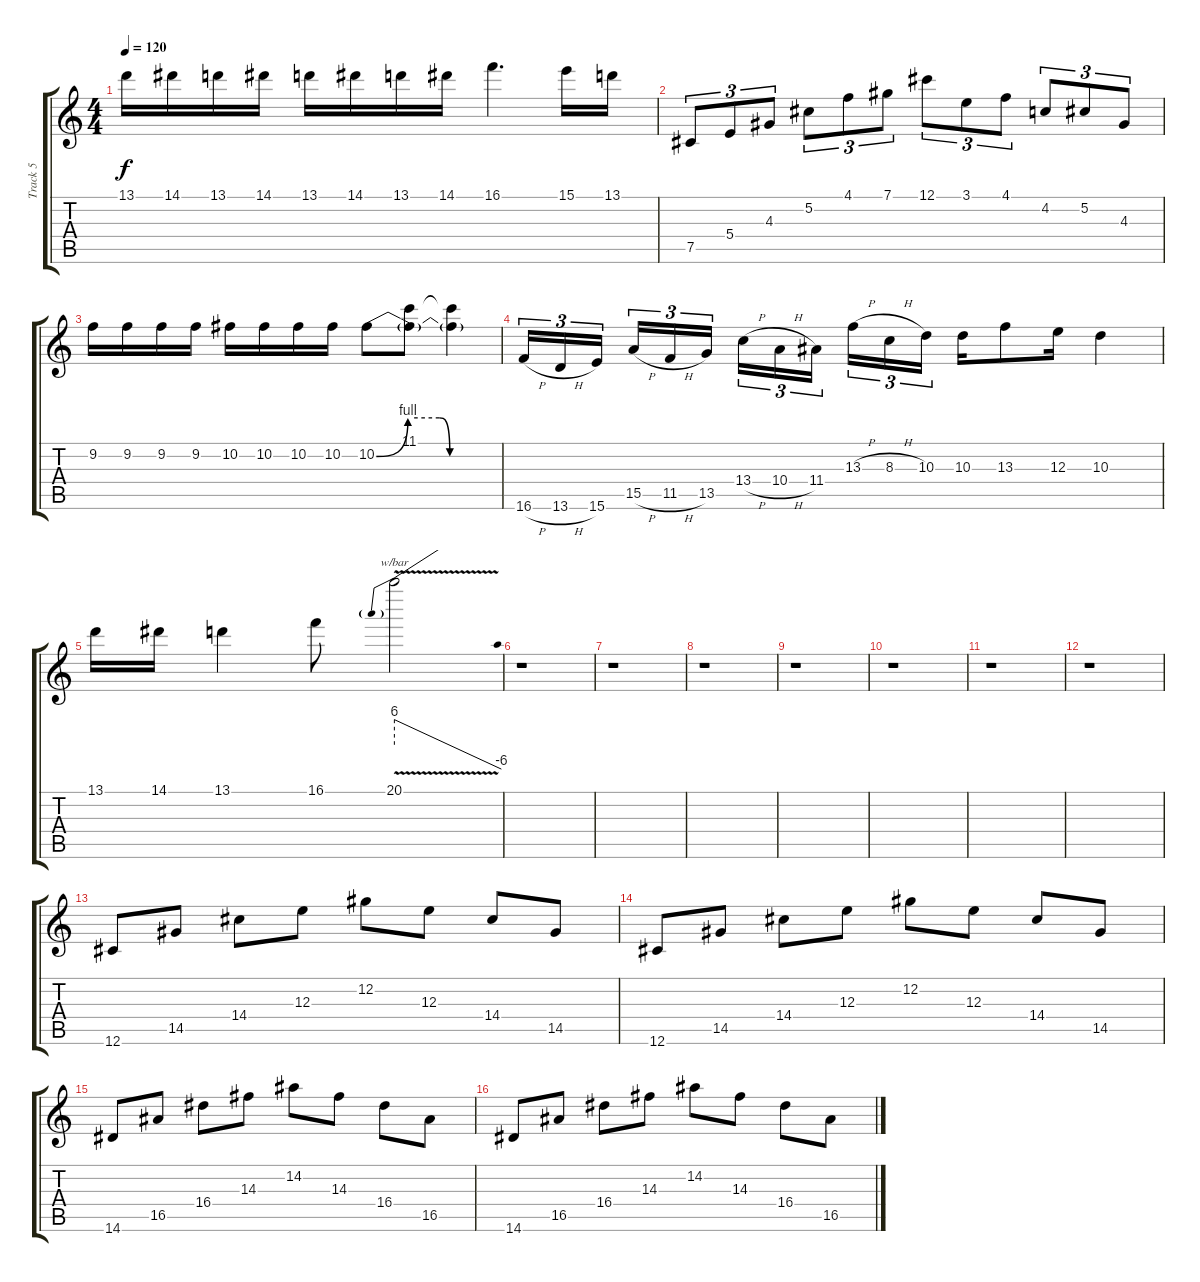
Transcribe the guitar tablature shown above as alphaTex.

\track ("Track 5" "Track 5") {instrument distortionguitar}
\staff {score tabs}
\tuning (Db4 Ab3 E3 B2 Gb2 Db2) {hide}
\ts (4 4)
\tempo 120
\clef g2
\ks c
13.1.16{dy f} 14.1.16 13.1.16 14.1.16 13.1.16 14.1.16 13.1.16 14.1.16 16.1.4{d} 15.1.16 13.1.16 |
7.5.8{tu (3 2)} 5.4.8{tu (3 2)} 4.3.8{tu (3 2)} 5.2.8{tu (3 2)} 4.1.8{tu (3 2)} 7.1.8{tu (3 2)} 12.1.8{tu (3 2)} 3.1.8{tu (3 2)} 4.1.8{tu (3 2)} 4.2.8{tu (3 2)} 5.2.8{tu (3 2)} 4.3.8{tu (3 2)} |
9.2.16 9.2.16 9.2.16 9.2.16 10.2.16 10.2.16 10.2.16 10.2.16 10.2{be (custom 0 0 15 4 30 4 35 0 45 0 50 0 60 0)}.8 (11.1 10.2{t}).8 (11.1{t} 10.2{t}).4 |
16.6{h}.16{tu (3 2)} 13.6{h}.16{tu (3 2)} 15.6.16{tu (3 2)} 15.5{h}.16{tu (3 2)} 11.5{h}.16{tu (3 2)} 13.5.16{tu (3 2)} 13.4{h}.16{tu (3 2)} 10.4{h}.16{tu (3 2)} 11.4.16{tu (3 2)} 13.3{h}.16{tu (3 2)} 8.3{h}.16{tu (3 2)} 10.3.16{tu (3 2)} 10.3.16 13.3.8 12.3.16 10.3.4 |
13.1.16 14.1.16 13.1.4 16.1.8 20.1{v}.2{tbe (predivedive default 0 24 60 -24)} |
r.1 |
r.1 |
r.1 |
r.1 |
r.1 |
r.1 |
r.1 |
12.6.8 14.5.8 14.4.8 12.3.8 12.2.8 12.3.8 14.4.8 14.5.8 |
12.6.8 14.5.8 14.4.8 12.3.8 12.2.8 12.3.8 14.4.8 14.5.8 |
14.6.8 16.5.8 16.4.8 14.3.8 14.2.8 14.3.8 16.4.8 16.5.8 |
14.6.8 16.5.8 16.4.8 14.3.8 14.2.8 14.3.8 16.4.8 16.5.8
